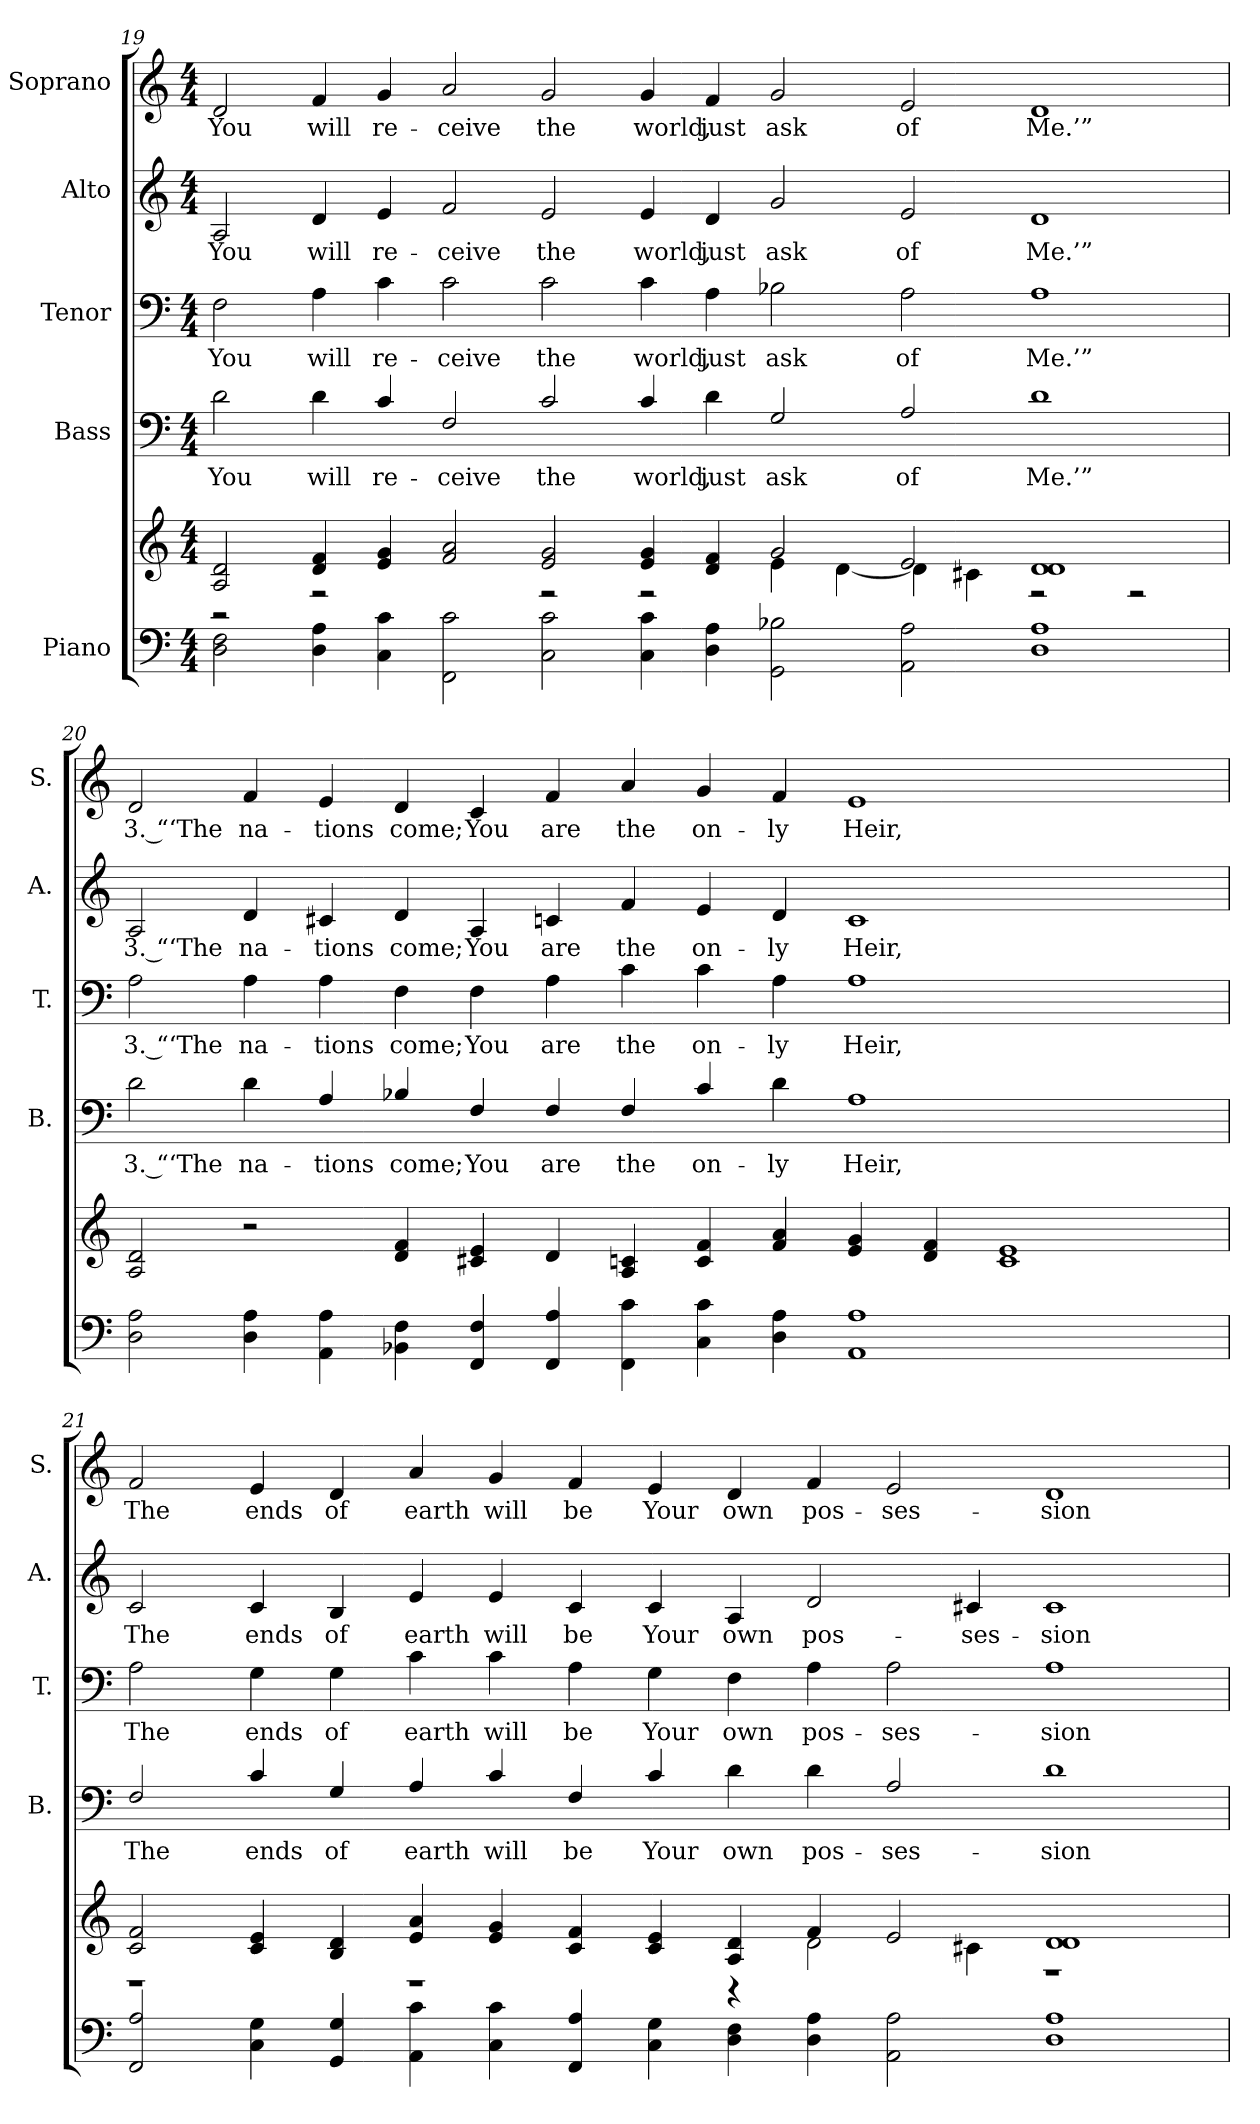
**kern	**kern	**kern	**text	**kern	**text	**kern	**text	**kern	**text
*part5	*part5	*part4	*part4	*part3	*part3	*part2	*part2	*part1	*part1
*staff6	*staff5	*staff4	*staff4	*staff3	*staff3	*staff2	*staff2	*staff1	*staff1
*I"Piano	*	*I"Bass	*	*I"Tenor	*	*I"Alto	*	*I"Soprano	*
*	*	*I'B.	*	*I'T.	*	*I'A.	*	*I'S.	*
!!LO:LB:g=z
*clefF4	*clefG2	*clefF4	*	*clefF4	*	*clefG2	*	*clefG2	*
*	*	*ITrd7c12	*	*	*	*	*	*	*
*k[]	*k[]	*k[]	*	*k[]	*	*k[]	*	*k[]	*
*C:	*C:	*C:	*	*C:	*	*C:	*	*C:	*
*M4/4	*M4/4	*M4/4	*	*M4/4	*	*M4/4	*	*M4/4	*
=19	=19	=19	=19	=19	=19	=19	=19	=19	=19
*	*^	*	*	*	*	*	*	*	*
!	!	!	!	!LO:LY:b:color=#000000	!	!	!	!	!	!
!	!	!	!	!	!	!LO:LY:b:color=#000000	!	!	!	!
!	!	!	!	!	!	!	!	!LO:LY:b:color=#000000	!	!
!	!	!	!	!	!	!	!	!	!	!LO:LY:b:color=#000000
2Di\ 2Fi	2Ai/ 2di	2r	2Di\	You	2Fi\	You	2Ai/	You	2di/	You
!	!	!	!	!LO:LY:b:color=#000000	!	!	!	!	!	!
!	!	!	!	!	!	!LO:LY:b:color=#000000	!	!	!	!
!	!	!	!	!	!	!	!	!LO:LY:b:color=#000000	!	!
!	!	!	!	!	!	!	!	!	!	!LO:LY:b:color=#000000
4Di\ 4Ai	4di/ 4fi	2r	4Di\	will	4Ai\	will	4di/	will	4fi/	will
!	!	!	!	!LO:LY:b:color=#000000	!	!	!	!	!	!
!	!	!	!	!	!	!LO:LY:b:color=#000000	!	!	!	!
!	!	!	!	!	!	!	!	!LO:LY:b:color=#000000	!	!
!	!	!	!	!	!	!	!	!	!	!LO:LY:b:color=#000000
4Ci\ 4ci	4ei/ 4gi	.	4Ci/	re-	4ci\	re-	4ei/	re-	4gi/	re-
!	!	!	!	!LO:LY:b:color=#000000	!	!	!	!	!	!
!	!	!	!	!	!	!LO:LY:b:color=#000000	!	!	!	!
!	!	!	!	!	!	!	!	!LO:LY:b:color=#000000	!	!
!	!	!	!	!	!	!	!	!	!	!LO:LY:b:color=#000000
2FFi\ 2ci	2fi/ 2ai	2ryy	2FFi/	-ceive	2ci\	-ceive	2fi/	-ceive	2ai/	-ceive
!	!	!	!	!LO:LY:b:color=#000000	!	!	!	!	!	!
!	!	!	!	!	!	!LO:LY:b:color=#000000	!	!	!	!
!	!	!	!	!	!	!	!	!LO:LY:b:color=#000000	!	!
!	!	!	!	!	!	!	!	!	!	!LO:LY:b:color=#000000
2Ci\ 2ci	2ei/ 2gi	2r	2Ci/	the	2ci\	the	2ei/	the	2gi/	the
!	!	!	!	!LO:LY:b:color=#000000	!	!	!	!	!	!
!	!	!	!	!	!	!LO:LY:b:color=#000000	!	!	!	!
!	!	!	!	!	!	!	!	!LO:LY:b:color=#000000	!	!
!	!	!	!	!	!	!	!	!	!	!LO:LY:b:color=#000000
4Ci\ 4ci	4ei/ 4gi	2r	4Ci/	world,	4ci\	world,	4ei/	world,	4gi/	world,
!	!	!	!	!LO:LY:b:color=#000000	!	!	!	!	!	!
!	!	!	!	!	!	!LO:LY:b:color=#000000	!	!	!	!
!	!	!	!	!	!	!	!	!LO:LY:b:color=#000000	!	!
!	!	!	!	!	!	!	!	!	!	!LO:LY:b:color=#000000
4Di\ 4Ai	4di/ 4fi	.	4Di\	just	4Ai\	just	4di/	just	4fi/	just
!	!	!	!	!LO:LY:b:color=#000000	!	!	!	!	!	!
!	!	!	!	!	!	!LO:LY:b:color=#000000	!	!	!	!
!	!	!	!	!	!	!	!	!LO:LY:b:color=#000000	!	!
!	!	!	!	!	!	!	!	!	!	!LO:LY:b:color=#000000
2GGi\ 2B-Xi	2gi/	4ei\	2GGi/	ask	2B-Xi\	ask	2gi/	ask	2gi/	ask
.	.	[<4di\	.	.	.	.	.	.	.	.
!	!	!	!	!LO:LY:b:color=#000000	!	!	!	!	!	!
!	!	!	!	!	!	!LO:LY:b:color=#000000	!	!	!	!
!	!	!	!	!	!	!	!	!LO:LY:b:color=#000000	!	!
!	!	!	!	!	!	!	!	!	!	!LO:LY:b:color=#000000
2AAi\ 2Ai	2ei/	4di\]	2AAi/	of	2Ai\	of	2ei/	of	2ei/	of
.	.	4c#Xi\	.	.	.	.	.	.	.	.
!	!	!	!	!LO:LY:b:color=#000000	!	!	!	!	!	!
!	!	!	!	!	!	!LO:LY:b:color=#000000	!	!	!	!
!	!	!	!	!	!	!	!	!LO:LY:b:color=#000000	!	!
!	!	!	!	!	!	!	!	!	!	!LO:LY:b:color=#000000
1Di 1Ai	1di 1di	2r	1Di	Me.’”	1Ai	Me.’”	1di	Me.’”	1di	Me.’”
.	.	2r	.	.	.	.	.	.	.	.
*	*v	*v	*	*	*	*	*	*	*	*
=20	=20	=20	=20	=20	=20	=20	=20	=20	=20
*	*^	*	*	*	*	*	*	*	*
!	!	!	!	!LO:LY:b:color=#000000	!	!	!	!	!	!
*	*v	*v	*	*	*	*	*	*	*	*
*	*^	*	*	*	*	*	*	*	*
!	!	!	!	!	!	!LO:LY:b:color=#000000	!	!	!	!
*	*v	*v	*	*	*	*	*	*	*	*
*	*^	*	*	*	*	*	*	*	*
!	!	!	!	!	!	!	!	!LO:LY:b:color=#000000	!	!
*	*v	*v	*	*	*	*	*	*	*	*
*	*^	*	*	*	*	*	*	*	*
!	!	!	!	!	!	!	!	!	!	!LO:LY:b:color=#000000
*	*v	*v	*	*	*	*	*	*	*	*
2Di\ 2Ai	2Ai/ 2di	2Di\	3. “‘The	2Ai\	3. “‘The	2Ai/	3. “‘The	2di/	3. “‘The
!	!	!	!LO:LY:b:color=#000000	!	!	!	!	!	!
!	!	!	!	!	!LO:LY:b:color=#000000	!	!	!	!
!	!	!	!	!	!	!	!LO:LY:b:color=#000000	!	!
!	!	!	!	!	!	!	!	!	!LO:LY:b:color=#000000
4Di\ 4Ai	2r	4Di\	na-	4Ai\	na-	4di/	na-	4fi/	na-
!	!	!	!LO:LY:b:color=#000000	!	!	!	!	!	!
!	!	!	!	!	!LO:LY:b:color=#000000	!	!	!	!
!	!	!	!	!	!	!	!LO:LY:b:color=#000000	!	!
!	!	!	!	!	!	!	!	!	!LO:LY:b:color=#000000
4AAi\ 4Ai	.	4AAi/	-tions	4Ai\	-tions	4c#Xi/	-tions	4ei/	-tions
!	!	!	!LO:LY:b:color=#000000	!	!	!	!	!	!
!	!	!	!	!	!LO:LY:b:color=#000000	!	!	!	!
!	!	!	!	!	!	!	!LO:LY:b:color=#000000	!	!
!	!	!	!	!	!	!	!	!	!LO:LY:b:color=#000000
4BB-Xi\ 4Fi	4di/ 4fi	4BB-Xi/	come;	4Fi\	come;	4di/	come;	4di/	come;
!	!	!	!LO:LY:b:color=#000000	!	!	!	!	!	!
!	!	!	!	!	!LO:LY:b:color=#000000	!	!	!	!
!	!	!	!	!	!	!	!LO:LY:b:color=#000000	!	!
!	!	!	!	!	!	!	!	!	!LO:LY:b:color=#000000
4FFi/ 4Fi	4c#Xi/ 4ei	4FFi/	You	4Fi\	You	4Ai/	You	4ci/	You
!	!	!	!LO:LY:b:color=#000000	!	!	!	!	!	!
!	!	!	!	!	!LO:LY:b:color=#000000	!	!	!	!
!	!	!	!	!	!	!	!LO:LY:b:color=#000000	!	!
!	!	!	!	!	!	!	!	!	!LO:LY:b:color=#000000
4FFi/ 4Ai	4di/	4FFi/	are	4Ai\	are	4cni/	are	4fi/	are
!	!	!	!LO:LY:b:color=#000000	!	!	!	!	!	!
!	!	!	!	!	!LO:LY:b:color=#000000	!	!	!	!
!	!	!	!	!	!	!	!LO:LY:b:color=#000000	!	!
!	!	!	!	!	!	!	!	!	!LO:LY:b:color=#000000
4FFi\ 4ci	4Ai/ 4cni	4FFi/	the	4ci\	the	4fi/	the	4ai/	the
!	!	!	!LO:LY:b:color=#000000	!	!	!	!	!	!
!	!	!	!	!	!LO:LY:b:color=#000000	!	!	!	!
!	!	!	!	!	!	!	!LO:LY:b:color=#000000	!	!
!	!	!	!	!	!	!	!	!	!LO:LY:b:color=#000000
4Ci\ 4ci	4ci/ 4fi	4Ci/	on-	4ci\	on-	4ei/	on-	4gi/	on-
!	!	!	!LO:LY:b:color=#000000	!	!	!	!	!	!
!	!	!	!	!	!LO:LY:b:color=#000000	!	!	!	!
!	!	!	!	!	!	!	!LO:LY:b:color=#000000	!	!
!	!	!	!	!	!	!	!	!	!LO:LY:b:color=#000000
4Di\ 4Ai	4fi/ 4ai	4Di\	-ly	4Ai\	-ly	4di/	-ly	4fi/	-ly
!	!	!	!LO:LY:b:color=#000000	!	!	!	!	!	!
!	!	!	!	!	!LO:LY:b:color=#000000	!	!	!	!
!	!	!	!	!	!	!	!LO:LY:b:color=#000000	!	!
!	!	!	!	!	!	!	!	!	!LO:LY:b:color=#000000
1AAi 1Ai	4ei/ 4gi	1AAi	Heir,	1Ai	Heir,	1ci	Heir,	1ei	Heir,
.	4di/ 4fi	.	.	.	.	.	.	.	.
.	1ci 1ei	.	.	.	.	.	.	.	.
2ryy	.	2ryy	.	2ryy	.	2ryy	.	2ryy	.
!!LO:PB:g=z
=21	=21	=21	=21	=21	=21	=21	=21	=21	=21
*	*^	*	*	*	*	*	*	*	*
!	!	!	!	!LO:LY:b:color=#000000	!	!	!	!	!	!
!	!	!	!	!	!	!LO:LY:b:color=#000000	!	!	!	!
!	!	!	!	!	!	!	!	!LO:LY:b:color=#000000	!	!
!	!	!	!	!	!	!	!	!	!	!LO:LY:b:color=#000000
2FFi/ 2Ai	2ci/ 2fi	1r	2FFi/	The	2Ai\	The	2ci/	The	2fi/	The
!	!	!	!	!LO:LY:b:color=#000000	!	!	!	!	!	!
!	!	!	!	!	!	!LO:LY:b:color=#000000	!	!	!	!
!	!	!	!	!	!	!	!	!LO:LY:b:color=#000000	!	!
!	!	!	!	!	!	!	!	!	!	!LO:LY:b:color=#000000
4Ci\ 4Gi	4ci/ 4ei	.	4Ci/	ends	4Gi\	ends	4ci/	ends	4ei/	ends
!	!	!	!	!LO:LY:b:color=#000000	!	!	!	!	!	!
!	!	!	!	!	!	!LO:LY:b:color=#000000	!	!	!	!
!	!	!	!	!	!	!	!	!LO:LY:b:color=#000000	!	!
!	!	!	!	!	!	!	!	!	!	!LO:LY:b:color=#000000
4GGi/ 4Gi	4Bi/ 4di	.	4GGi/	of	4Gi\	of	4Bi/	of	4di/	of
!	!	!	!	!LO:LY:b:color=#000000	!	!	!	!	!	!
!	!	!	!	!	!	!LO:LY:b:color=#000000	!	!	!	!
!	!	!	!	!	!	!	!	!LO:LY:b:color=#000000	!	!
!	!	!	!	!	!	!	!	!	!	!LO:LY:b:color=#000000
4AAi\ 4ci	4ei/ 4ai	1r	4AAi/	earth	4ci\	earth	4ei/	earth	4ai/	earth
!	!	!	!	!LO:LY:b:color=#000000	!	!	!	!	!	!
!	!	!	!	!	!	!LO:LY:b:color=#000000	!	!	!	!
!	!	!	!	!	!	!	!	!LO:LY:b:color=#000000	!	!
!	!	!	!	!	!	!	!	!	!	!LO:LY:b:color=#000000
4Ci\ 4ci	4ei/ 4gi	.	4Ci/	will	4ci\	will	4ei/	will	4gi/	will
!	!	!	!	!LO:LY:b:color=#000000	!	!	!	!	!	!
!	!	!	!	!	!	!LO:LY:b:color=#000000	!	!	!	!
!	!	!	!	!	!	!	!	!LO:LY:b:color=#000000	!	!
!	!	!	!	!	!	!	!	!	!	!LO:LY:b:color=#000000
4FFi/ 4Ai	4ci/ 4fi	.	4FFi/	be	4Ai\	be	4ci/	be	4fi/	be
!	!	!	!	!LO:LY:b:color=#000000	!	!	!	!	!	!
!	!	!	!	!	!	!LO:LY:b:color=#000000	!	!	!	!
!	!	!	!	!	!	!	!	!LO:LY:b:color=#000000	!	!
!	!	!	!	!	!	!	!	!	!	!LO:LY:b:color=#000000
4Ci\ 4Gi	4ci/ 4ei	.	4Ci/	Your	4Gi\	Your	4ci/	Your	4ei/	Your
!	!	!	!	!LO:LY:b:color=#000000	!	!	!	!	!	!
!	!	!	!	!	!	!LO:LY:b:color=#000000	!	!	!	!
!	!	!	!	!	!	!	!	!LO:LY:b:color=#000000	!	!
!	!	!	!	!	!	!	!	!	!	!LO:LY:b:color=#000000
4Di\ 4Fi	4Ai/ 4di	4r	4Di\	own	4Fi\	own	4Ai/	own	4di/	own
!	!	!	!	!LO:LY:b:color=#000000	!	!	!	!	!	!
!	!	!	!	!	!	!LO:LY:b:color=#000000	!	!	!	!
!	!	!	!	!	!	!	!	!LO:LY:b:color=#000000	!	!
!	!	!	!	!	!	!	!	!	!	!LO:LY:b:color=#000000
4Di\ 4Ai	4fi/	2di\	4Di\	pos-	4Ai\	pos-	2di/	pos-	4fi/	pos-
!	!	!	!	!LO:LY:b:color=#000000	!	!	!	!	!	!
!	!	!	!	!	!	!LO:LY:b:color=#000000	!	!	!	!
!	!	!	!	!	!	!	!	!	!	!LO:LY:b:color=#000000
2AAi\ 2Ai	2ei/	.	2AAi/	-ses-	2Ai\	-ses-	.	.	2ei/	-ses-
!	!	!	!	!	!	!	!	!LO:LY:b:color=#000000	!	!
.	.	4c#Xi\	.	.	.	.	4c#Xi/	-ses-	.	.
!	!	!	!	!LO:LY:b:color=#000000	!	!	!	!	!	!
!	!	!	!	!	!	!LO:LY:b:color=#000000	!	!	!	!
!	!	!	!	!	!	!	!	!LO:LY:b:color=#000000	!	!
!	!	!	!	!	!	!	!	!	!	!LO:LY:b:color=#000000
1Di 1Ai	1di 1di	1r	1Di	-sion	1Ai	-sion	1c#i	-sion	1di	-sion
*	*v	*v	*	*	*	*	*	*	*	*
=	=	=	=	=	=	=	=	=	=
*-	*-	*-	*-	*-	*-	*-	*-	*-	*-
